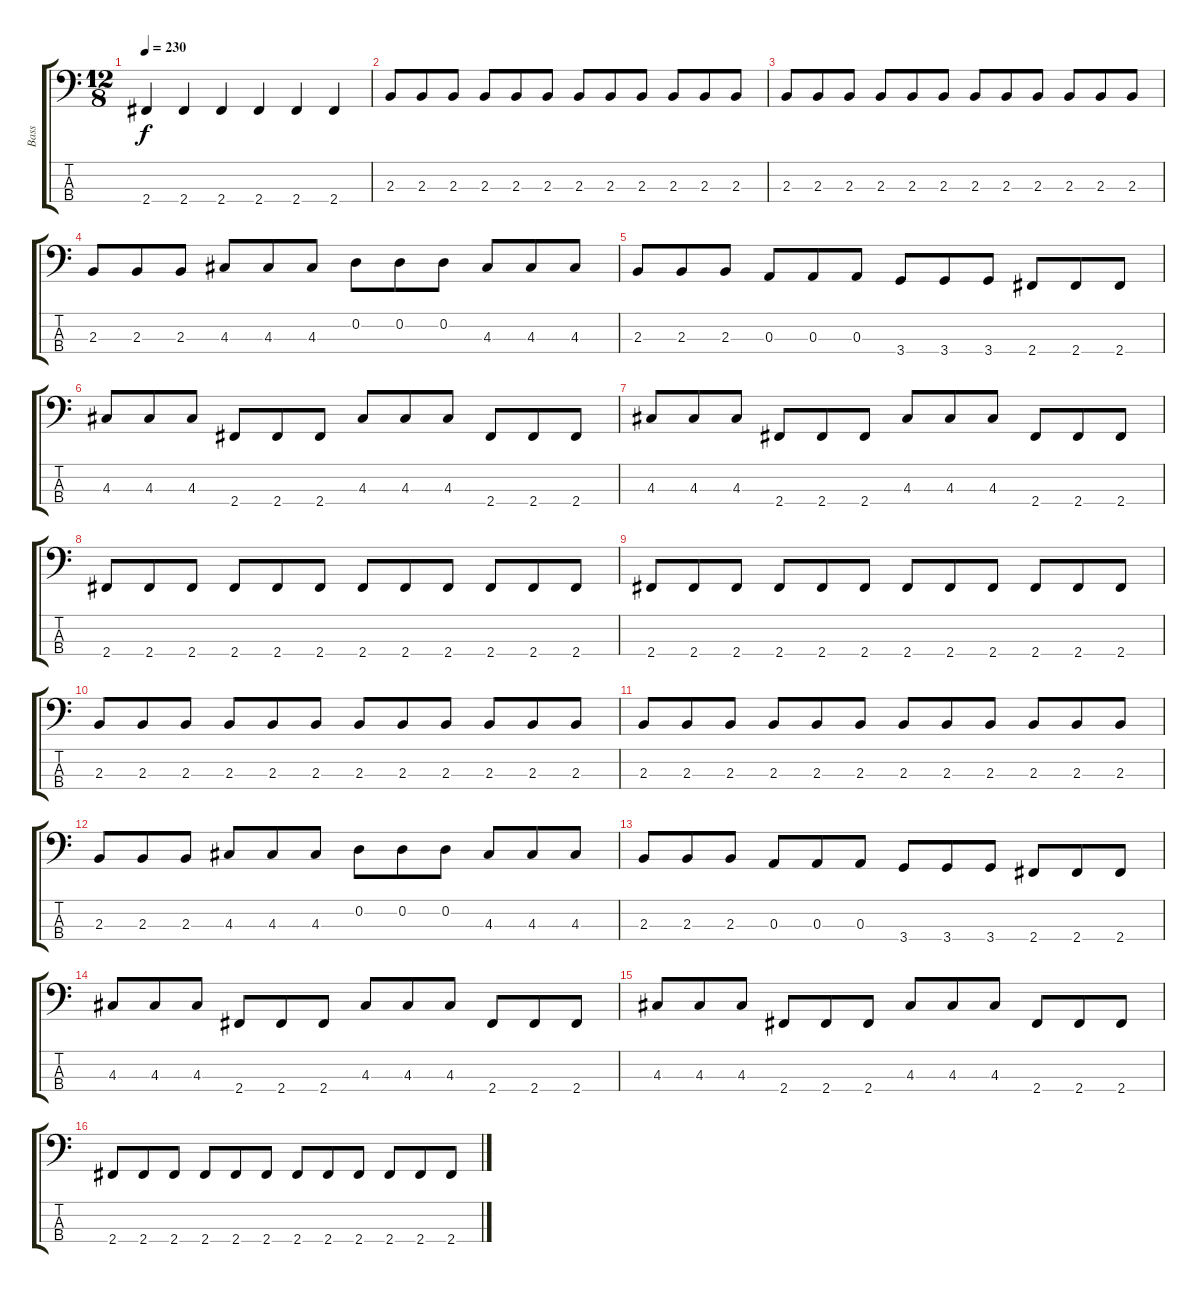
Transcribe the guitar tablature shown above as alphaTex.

\track ("Bass" "Bass") {instrument electricbassfinger}
\staff {score tabs}
\tuning (G2 D2 A1 E1) {hide}
\ts (12 8)
\tempo 230
\clef f4
\ks c
2.4.4{dy f} 2.4.4 2.4.4 2.4.4 2.4.4 2.4.4 |
2.3.8 2.3.8 2.3.8 2.3.8 2.3.8 2.3.8 2.3.8 2.3.8 2.3.8 2.3.8 2.3.8 2.3.8 |
2.3.8 2.3.8 2.3.8 2.3.8 2.3.8 2.3.8 2.3.8 2.3.8 2.3.8 2.3.8 2.3.8 2.3.8 |
2.3.8 2.3.8 2.3.8 4.3.8 4.3.8 4.3.8 0.2.8 0.2.8 0.2.8 4.3.8 4.3.8 4.3.8 |
2.3.8 2.3.8 2.3.8 0.3.8 0.3.8 0.3.8 3.4.8 3.4.8 3.4.8 2.4.8 2.4.8 2.4.8 |
4.3.8 4.3.8 4.3.8 2.4.8 2.4.8 2.4.8 4.3.8 4.3.8 4.3.8 2.4.8 2.4.8 2.4.8 |
4.3.8 4.3.8 4.3.8 2.4.8 2.4.8 2.4.8 4.3.8 4.3.8 4.3.8 2.4.8 2.4.8 2.4.8 |
2.4.8 2.4.8 2.4.8 2.4.8 2.4.8 2.4.8 2.4.8 2.4.8 2.4.8 2.4.8 2.4.8 2.4.8 |
2.4.8 2.4.8 2.4.8 2.4.8 2.4.8 2.4.8 2.4.8 2.4.8 2.4.8 2.4.8 2.4.8 2.4.8 |
2.3.8 2.3.8 2.3.8 2.3.8 2.3.8 2.3.8 2.3.8 2.3.8 2.3.8 2.3.8 2.3.8 2.3.8 |
2.3.8 2.3.8 2.3.8 2.3.8 2.3.8 2.3.8 2.3.8 2.3.8 2.3.8 2.3.8 2.3.8 2.3.8 |
2.3.8 2.3.8 2.3.8 4.3.8 4.3.8 4.3.8 0.2.8 0.2.8 0.2.8 4.3.8 4.3.8 4.3.8 |
2.3.8 2.3.8 2.3.8 0.3.8 0.3.8 0.3.8 3.4.8 3.4.8 3.4.8 2.4.8 2.4.8 2.4.8 |
4.3.8 4.3.8 4.3.8 2.4.8 2.4.8 2.4.8 4.3.8 4.3.8 4.3.8 2.4.8 2.4.8 2.4.8 |
4.3.8 4.3.8 4.3.8 2.4.8 2.4.8 2.4.8 4.3.8 4.3.8 4.3.8 2.4.8 2.4.8 2.4.8 |
2.4.8 2.4.8 2.4.8 2.4.8 2.4.8 2.4.8 2.4.8 2.4.8 2.4.8 2.4.8 2.4.8 2.4.8
